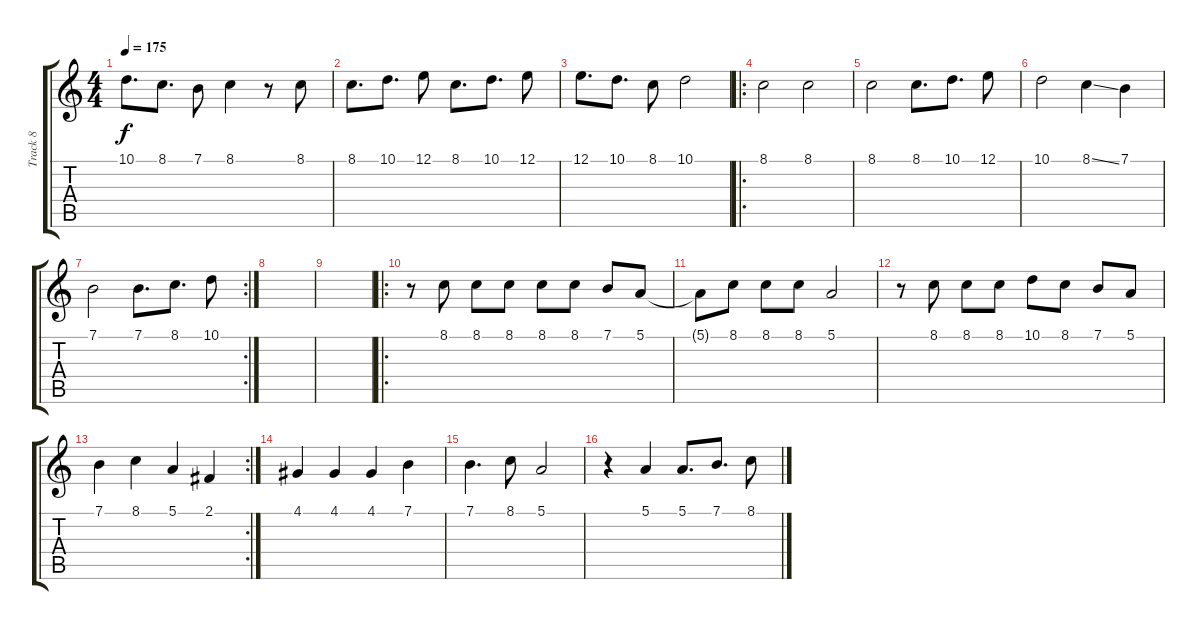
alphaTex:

\track ("Track 8" "Track 8") {instrument electricgrandpiano}
\staff {score tabs}
\tuning (E4 B3 G3 D3 A2 E2) {hide}
\ts (4 4)
\tempo 175
\clef g2
\ks c
10.1.8{d dy f} 8.1.8{d} 7.1.8 8.1.4 r.8 8.1.8 |
8.1.8{d} 10.1.8{d} 12.1.8 8.1.8{d} 10.1.8{d} 12.1.8 |
12.1.8{d} 10.1.8{d} 8.1.8 10.1.2 |
\ro
8.1.2 8.1.2 |
8.1.2 8.1.8{d} 10.1.8{d} 12.1.8 |
10.1.2 8.1{ss}.4 7.1.4 |
\rc 2
7.1.2 7.1.8{d} 8.1.8{d} 10.1.8 |
|
|
\ro
r.8 8.1.8 8.1.8 8.1.8 8.1.8 8.1.8 7.1.8 5.1.8 |
5.1{t}.8 8.1.8 8.1.8 8.1.8 5.1.2 |
r.8 8.1.8 8.1.8 8.1.8 10.1.8 8.1.8 7.1.8 5.1.8 |
\rc 2
7.1.4 8.1.4 5.1.4 2.1.4 |
4.1.4 4.1.4 4.1.4 7.1.4 |
7.1.4{d} 8.1.8 5.1.2 |
r.4 5.1.4 5.1.8{d} 7.1.8{d} 8.1.8
